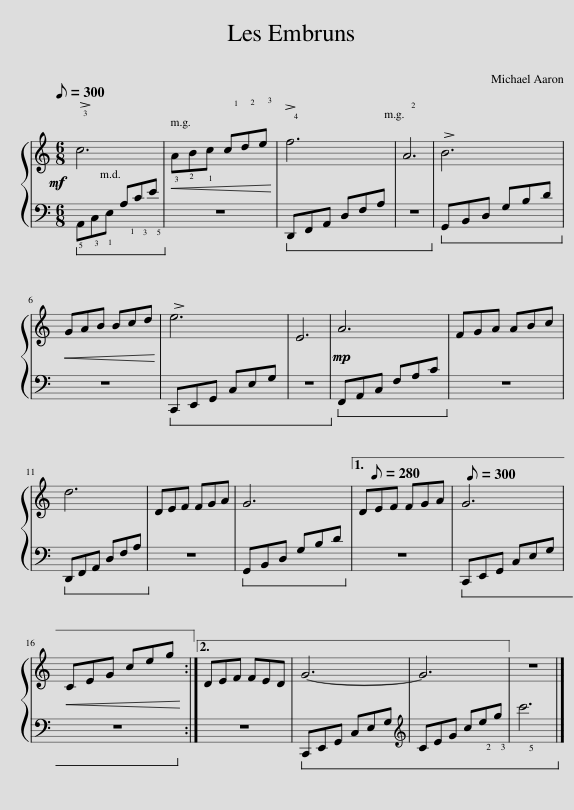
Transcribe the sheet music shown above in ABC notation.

X:1
%%score { 1 | 2 }
L:1/8
Q:1/8=300
M:6/8
I:linebreak $
K:C
V:1 treble
V:2 bass
V:1
 !>!!3!c6 |!<(! !3!A!2!B!1!c !1!c!2!d!3!e!<)! | !>!!4!f6 | !2!A6 | !>!B6 |$ %5
!<(! GAB Bcd!<)! | !>!e6 | E6 |!mp! A6 | FGA ABc |$ %10
 d6 | DEF FGA | G6 |1[Q:1/4=80][Q:1/8=280] DEF FGA |[Q:1/8=300] G6 |$ %15
!<(! CEG ceg!<)! :|2 DEF FED | G6- | G6 || z6 |] %20
V:2
!mf!!ped! !5!A,,!3!C,!1!E, !1!A,!3!C!5!E!ped-up! | z6 |!ped! D,,F,,A,, D,F,A, | z6!ped-up! |!ped! G,,B,,D, G,B,D!ped-up! |$ %5
 z6 |!ped! C,,E,,G,, C,E,G, | z6!ped-up! |!ped! F,,A,,C, F,A,C!ped-up! | z6 |$ %10
!ped! D,,F,,A,, D,F,A,!ped-up! | z6 |!ped! G,,B,,D, G,B,D!ped-up! |1 z6 |!ped! C,,E,,G,, C,E,G, |$ %15
 z6!ped-up! :|2 z6 |!ped! C,,E,,G,, C,E,G, |[K:treble] CEG c!2!e!3!g || !5!c'6!ped-up! |] %20
